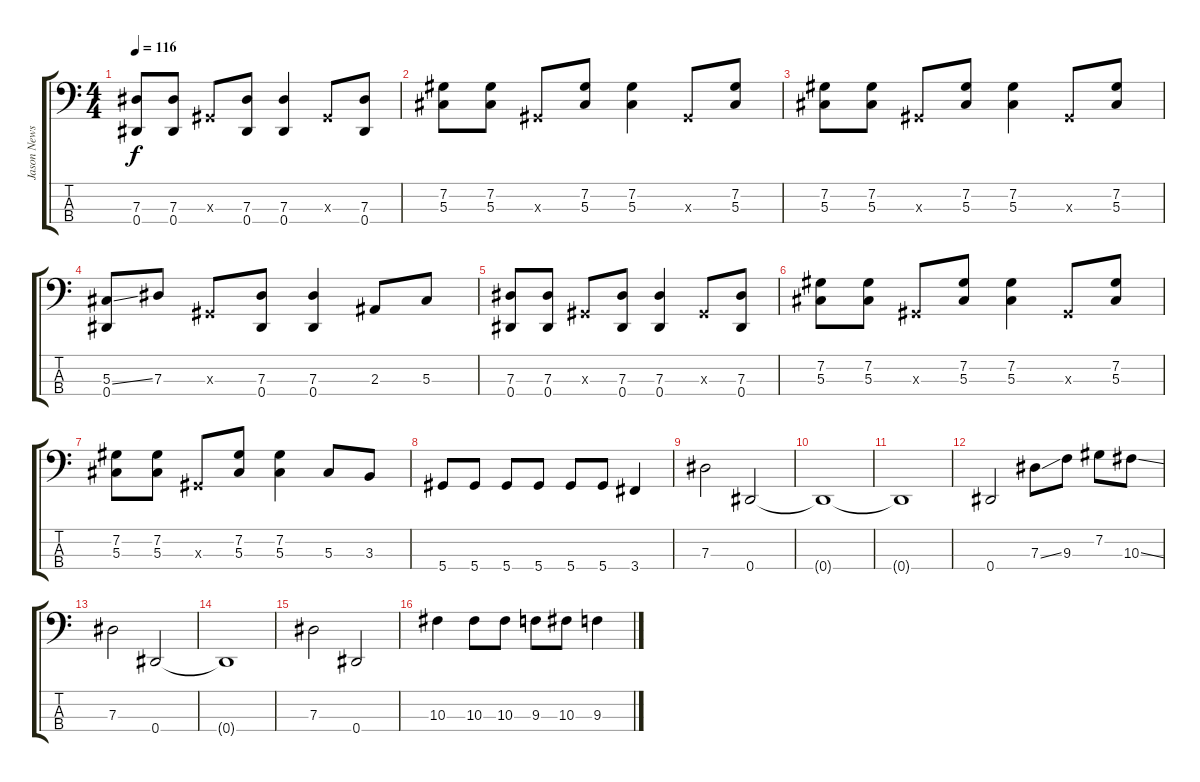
\track ("Jason Newsted" "Jason News") {instrument electricbasspick}
\staff {score tabs}
\tuning (Gb2 Db2 Ab1 Eb1) {hide}
\ts (4 4)
\tempo 116
\clef f4
\ks c
(7.3 0.4).8{dy f} (7.3 0.4).8 0.3{x}.8 (7.3 0.4).8 (7.3 0.4).4 0.3{x}.8 (7.3 0.4).8 |
(7.2 5.3).8 (7.2 5.3).8 0.3{x}.8 (7.2 5.3).8 (7.2 5.3).4 0.3{x}.8 (7.2 5.3).8 |
(7.2 5.3).8 (7.2 5.3).8 0.3{x}.8 (7.2 5.3).8 (7.2 5.3).4 0.3{x}.8 (7.2 5.3).8 |
(5.3{ss} 0.4).8 7.3.8 0.3{x}.8 (7.3 0.4).8 (7.3 0.4).4 2.3.8 5.3.8 |
(7.3 0.4).8 (7.3 0.4).8 0.3{x}.8 (7.3 0.4).8 (7.3 0.4).4 0.3{x}.8 (7.3 0.4).8 |
(7.2 5.3).8 (7.2 5.3).8 0.3{x}.8 (7.2 5.3).8 (7.2 5.3).4 0.3{x}.8 (7.2 5.3).8 |
(7.2 5.3).8 (7.2 5.3).8 0.3{x}.8 (7.2 5.3).8 (7.2 5.3).4 5.3.8 3.3.8 |
5.4.8 5.4.8 5.4.8 5.4.8 5.4.8 5.4.8 3.4.4 |
7.3.2 0.4.2 |
0.4{t}.1 |
0.4{t}.1 |
0.4.2 7.3{ss}.8 9.3.8 7.2.8 10.3{ss}.8 |
7.3.2 0.4.2 |
0.4{t}.1 |
7.3.2 0.4.2 |
10.3.4 10.3.8 10.3.8 9.3.8 10.3.8 9.3.4
